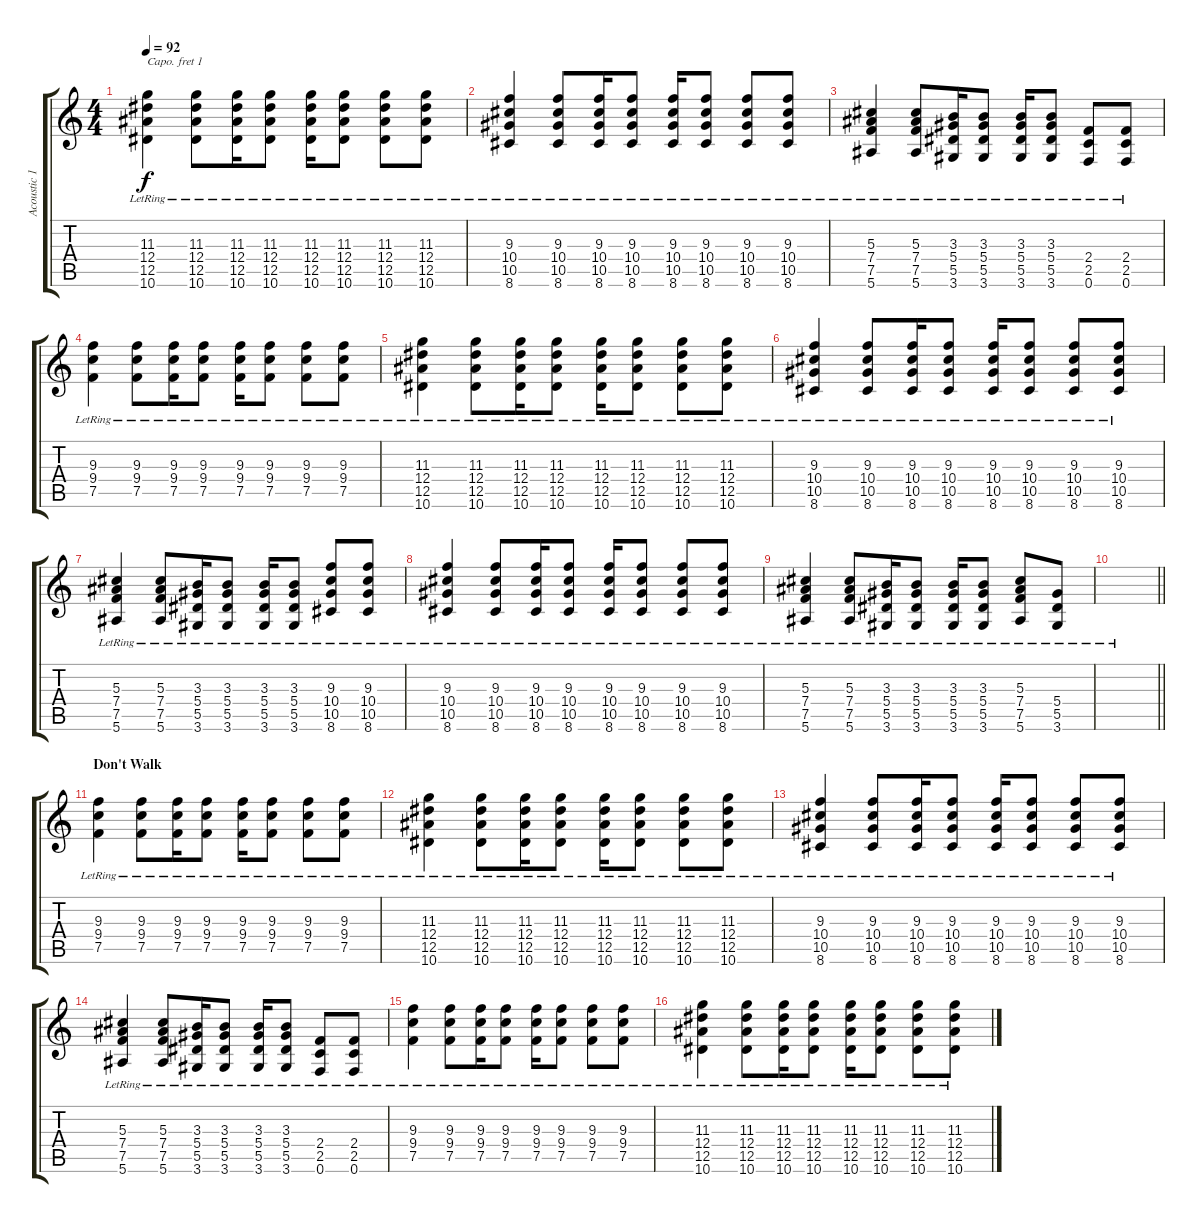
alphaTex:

\track ("Acoustic 1" "Acoustic 1") {instrument acousticguitarsteel}
\staff {score tabs}
\capo 1
\tuning (E4 B3 G3 D3 A2 E2) {hide}
\ts (4 4)
\tempo 92
\clef g2
\ks c
(11.3{lr} 12.4{lr} 12.5 10.6{lr}).4{dy f} (11.3{lr} 12.4{lr} 12.5 10.6{lr}).8 (11.3{lr} 12.4{lr} 12.5 10.6{lr}).16 (11.3{lr} 12.4{lr} 12.5 10.6{lr}).8 (11.3{lr} 12.4{lr} 12.5 10.6{lr}).16 (11.3{lr} 12.4{lr} 12.5 10.6{lr}).8 (11.3{lr} 12.4{lr} 12.5 10.6{lr}).8 (11.3{lr} 12.4{lr} 12.5 10.6{lr}).8 |
(9.3{lr} 10.4{lr} 10.5{lr} 8.6{lr}).4 (9.3{lr} 10.4{lr} 10.5{lr} 8.6{lr}).8 (9.3{lr} 10.4{lr} 10.5{lr} 8.6{lr}).16 (9.3{lr} 10.4{lr} 10.5{lr} 8.6{lr}).8 (9.3{lr} 10.4{lr} 10.5{lr} 8.6{lr}).16 (9.3{lr} 10.4{lr} 10.5{lr} 8.6{lr}).8 (9.3{lr} 10.4{lr} 10.5{lr} 8.6{lr}).8 (9.3{lr} 10.4{lr} 10.5{lr} 8.6{lr}).8 |
(5.3{lr} 7.4{lr} 7.5{lr} 5.6{lr}).4 (5.3{lr} 7.4{lr} 7.5{lr} 5.6{lr}).8 (3.3{lr} 5.4{lr} 5.5{lr} 3.6{lr}).16 (3.3{lr} 5.4{lr} 5.5{lr} 3.6{lr}).8 (3.3{lr} 5.4{lr} 5.5{lr} 3.6{lr}).16 (3.3{lr} 5.4{lr} 5.5{lr} 3.6{lr}).8 (2.4{lr} 2.5{lr} 0.6{lr}).8 (2.4{lr} 2.5{lr} 0.6{lr}).8 |
(9.3{lr} 9.4{lr} 7.5{lr}).4 (9.3{lr} 9.4{lr} 7.5{lr}).8 (9.3{lr} 9.4{lr} 7.5{lr}).16 (9.3{lr} 9.4{lr} 7.5{lr}).8 (9.3{lr} 9.4{lr} 7.5{lr}).16 (9.3{lr} 9.4{lr} 7.5{lr}).8 (9.3{lr} 9.4{lr} 7.5{lr}).8 (9.3{lr} 9.4{lr} 7.5{lr}).8 |
(11.3{lr} 12.4{lr} 12.5 10.6{lr}).4 (11.3{lr} 12.4{lr} 12.5 10.6{lr}).8 (11.3{lr} 12.4{lr} 12.5 10.6{lr}).16 (11.3{lr} 12.4{lr} 12.5 10.6{lr}).8 (11.3{lr} 12.4{lr} 12.5 10.6{lr}).16 (11.3{lr} 12.4{lr} 12.5 10.6{lr}).8 (11.3{lr} 12.4{lr} 12.5 10.6{lr}).8 (11.3{lr} 12.4{lr} 12.5 10.6{lr}).8 |
(9.3{lr} 10.4{lr} 10.5{lr} 8.6{lr}).4 (9.3{lr} 10.4{lr} 10.5{lr} 8.6{lr}).8 (9.3{lr} 10.4{lr} 10.5{lr} 8.6{lr}).16 (9.3{lr} 10.4{lr} 10.5{lr} 8.6{lr}).8 (9.3{lr} 10.4{lr} 10.5{lr} 8.6{lr}).16 (9.3{lr} 10.4{lr} 10.5{lr} 8.6{lr}).8 (9.3{lr} 10.4{lr} 10.5{lr} 8.6{lr}).8 (9.3{lr} 10.4{lr} 10.5{lr} 8.6{lr}).8 |
(5.3{lr} 7.4{lr} 7.5{lr} 5.6{lr}).4 (5.3{lr} 7.4{lr} 7.5{lr} 5.6{lr}).8 (3.3{lr} 5.4{lr} 5.5{lr} 3.6{lr}).16 (3.3{lr} 5.4{lr} 5.5{lr} 3.6{lr}).8 (3.3{lr} 5.4{lr} 5.5{lr} 3.6{lr}).16 (3.3{lr} 5.4{lr} 5.5{lr} 3.6{lr}).8 (9.3{lr} 10.4{lr} 10.5{lr} 8.6).8 (9.3 10.4{lr} 10.5{lr} 8.6).8 |
(9.3{lr} 10.4{lr} 10.5{lr} 8.6{lr}).4 (9.3{lr} 10.4{lr} 10.5{lr} 8.6{lr}).8 (9.3{lr} 10.4{lr} 10.5{lr} 8.6{lr}).16 (9.3{lr} 10.4{lr} 10.5{lr} 8.6{lr}).8 (9.3{lr} 10.4{lr} 10.5{lr} 8.6{lr}).16 (9.3{lr} 10.4{lr} 10.5{lr} 8.6{lr}).8 (9.3{lr} 10.4{lr} 10.5{lr} 8.6{lr}).8 (9.3{lr} 10.4{lr} 10.5{lr} 8.6{lr}).8 |
(5.3{lr} 7.4{lr} 7.5{lr} 5.6{lr}).4 (5.3{lr} 7.4{lr} 7.5{lr} 5.6{lr}).8 (3.3{lr} 5.4{lr} 5.5{lr} 3.6{lr}).16 (3.3{lr} 5.4{lr} 5.5{lr} 3.6{lr}).8 (3.3{lr} 5.4{lr} 5.5{lr} 3.6{lr}).16 (3.3{lr} 5.4{lr} 5.5{lr} 3.6{lr}).8 (5.3{lr} 7.4{lr} 7.5{lr} 5.6{lr}).8 (5.4{lr} 5.5{lr} 3.6{lr}).8 |
\barLineRight lightlight
|
\section ("" "Don't Walk")
(9.3{lr} 9.4{lr} 7.5{lr}).4 (9.3{lr} 9.4{lr} 7.5{lr}).8 (9.3{lr} 9.4{lr} 7.5{lr}).16 (9.3{lr} 9.4{lr} 7.5{lr}).8 (9.3{lr} 9.4{lr} 7.5{lr}).16 (9.3{lr} 9.4{lr} 7.5{lr}).8 (9.3{lr} 9.4{lr} 7.5{lr}).8 (9.3{lr} 9.4{lr} 7.5{lr}).8 |
(11.3{lr} 12.4{lr} 12.5 10.6{lr}).4 (11.3{lr} 12.4{lr} 12.5 10.6{lr}).8 (11.3{lr} 12.4{lr} 12.5 10.6{lr}).16 (11.3{lr} 12.4{lr} 12.5 10.6{lr}).8 (11.3{lr} 12.4{lr} 12.5 10.6{lr}).16 (11.3{lr} 12.4{lr} 12.5 10.6{lr}).8 (11.3{lr} 12.4{lr} 12.5 10.6{lr}).8 (11.3{lr} 12.4{lr} 12.5 10.6{lr}).8 |
(9.3{lr} 10.4{lr} 10.5{lr} 8.6{lr}).4 (9.3{lr} 10.4{lr} 10.5{lr} 8.6{lr}).8 (9.3{lr} 10.4{lr} 10.5{lr} 8.6{lr}).16 (9.3{lr} 10.4{lr} 10.5{lr} 8.6{lr}).8 (9.3{lr} 10.4{lr} 10.5{lr} 8.6{lr}).16 (9.3{lr} 10.4{lr} 10.5{lr} 8.6{lr}).8 (9.3{lr} 10.4{lr} 10.5{lr} 8.6{lr}).8 (9.3{lr} 10.4{lr} 10.5{lr} 8.6{lr}).8 |
(5.3{lr} 7.4{lr} 7.5{lr} 5.6{lr}).4 (5.3{lr} 7.4{lr} 7.5{lr} 5.6{lr}).8 (3.3{lr} 5.4{lr} 5.5{lr} 3.6{lr}).16 (3.3{lr} 5.4{lr} 5.5{lr} 3.6{lr}).8 (3.3{lr} 5.4{lr} 5.5{lr} 3.6{lr}).16 (3.3{lr} 5.4{lr} 5.5{lr} 3.6{lr}).8 (2.4{lr} 2.5{lr} 0.6{lr}).8 (2.4{lr} 2.5{lr} 0.6{lr}).8 |
(9.3{lr} 9.4{lr} 7.5{lr}).4 (9.3{lr} 9.4{lr} 7.5{lr}).8 (9.3{lr} 9.4{lr} 7.5{lr}).16 (9.3{lr} 9.4{lr} 7.5{lr}).8 (9.3{lr} 9.4{lr} 7.5{lr}).16 (9.3{lr} 9.4{lr} 7.5{lr}).8 (9.3{lr} 9.4{lr} 7.5{lr}).8 (9.3{lr} 9.4{lr} 7.5{lr}).8 |
(11.3{lr} 12.4{lr} 12.5 10.6{lr}).4 (11.3{lr} 12.4{lr} 12.5 10.6{lr}).8 (11.3{lr} 12.4{lr} 12.5 10.6{lr}).16 (11.3{lr} 12.4{lr} 12.5 10.6{lr}).8 (11.3{lr} 12.4{lr} 12.5 10.6{lr}).16 (11.3{lr} 12.4{lr} 12.5 10.6{lr}).8 (11.3{lr} 12.4{lr} 12.5 10.6{lr}).8 (11.3{lr} 12.4{lr} 12.5 10.6{lr}).8
